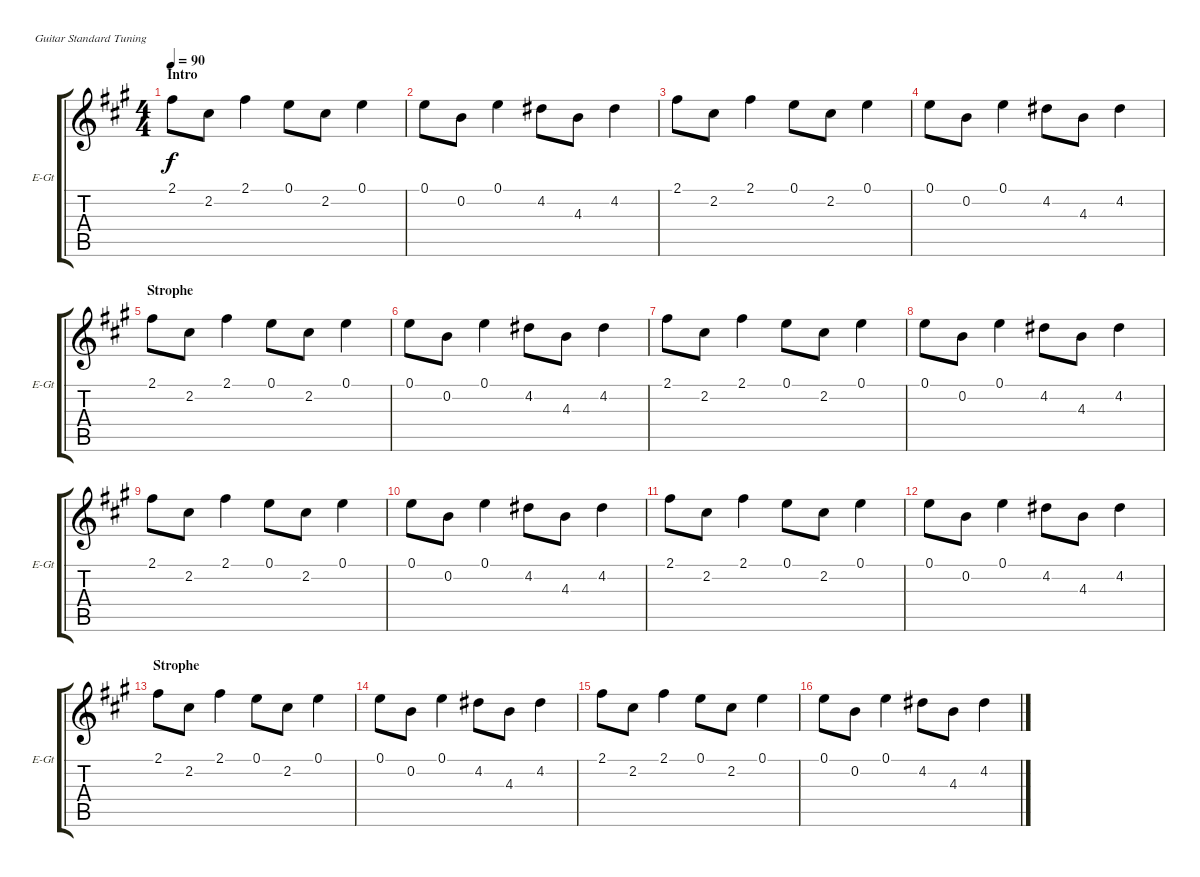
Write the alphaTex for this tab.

\bracketExtendMode groupsimilarinstruments
\singleTrackTrackNamePolicy allsystems
\multiTrackTrackNamePolicy allsystems
\firstSystemTrackNameOrientation horizontal
\otherSystemsTrackNameOrientation horizontal
\track ("E-Gt 1" "E-Gt") {instrument electricguitarclean}
\staff {score tabs}
\tuning (E4 B3 G3 D3 A2 E2)
\ts (4 4)
\section ("" "Intro")
\scale
0.480663
\tempo 90
\accidentals auto
\clef g2
\ottava regular
\simile none
\ks a
2.1.8{dy f instrument electricguitarclean} 2.2.8 2.1.4 0.1.8 2.2.8 0.1.4 |
\scale
0.259669 0.1.8 0.2.8 0.1.4 4.2.8 4.3.8 4.2.4 |
\scale
0.259669 2.1.8 2.2.8 2.1.4 0.1.8 2.2.8 0.1.4 |
\scale
0.333333 0.1.8 0.2.8 0.1.4 4.2.8 4.3.8 4.2.4 |
\section ("" "Strophe")
\scale
0.333333 2.1.8 2.2.8 2.1.4 0.1.8 2.2.8 0.1.4 |
\scale
0.333333 0.1.8 0.2.8 0.1.4 4.2.8 4.3.8 4.2.4 |
\scale
0.333333 2.1.8 2.2.8 2.1.4 0.1.8 2.2.8 0.1.4 |
\scale
0.333333 0.1.8 0.2.8 0.1.4 4.2.8 4.3.8 4.2.4 |
\scale
0.333333 2.1.8 2.2.8 2.1.4 0.1.8 2.2.8 0.1.4 |
\scale
0.333333 0.1.8 0.2.8 0.1.4 4.2.8 4.3.8 4.2.4 |
\scale
0.333333 2.1.8 2.2.8 2.1.4 0.1.8 2.2.8 0.1.4 |
\scale
0.333333 0.1.8 0.2.8 0.1.4 4.2.8 4.3.8 4.2.4 |
\section ("" "Strophe")
\scale
0.282051 2.1.8 2.2.8 2.1.4 0.1.8 2.2.8 0.1.4 |
\scale
0.435897 0.1.8 0.2.8 0.1.4 4.2.8 4.3.8 4.2.4 |
\scale
0.282051 2.1.8 2.2.8 2.1.4 0.1.8 2.2.8 0.1.4 |
\scale
0.377778 0.1.8 0.2.8 0.1.4 4.2.8 4.3.8 4.2.4
